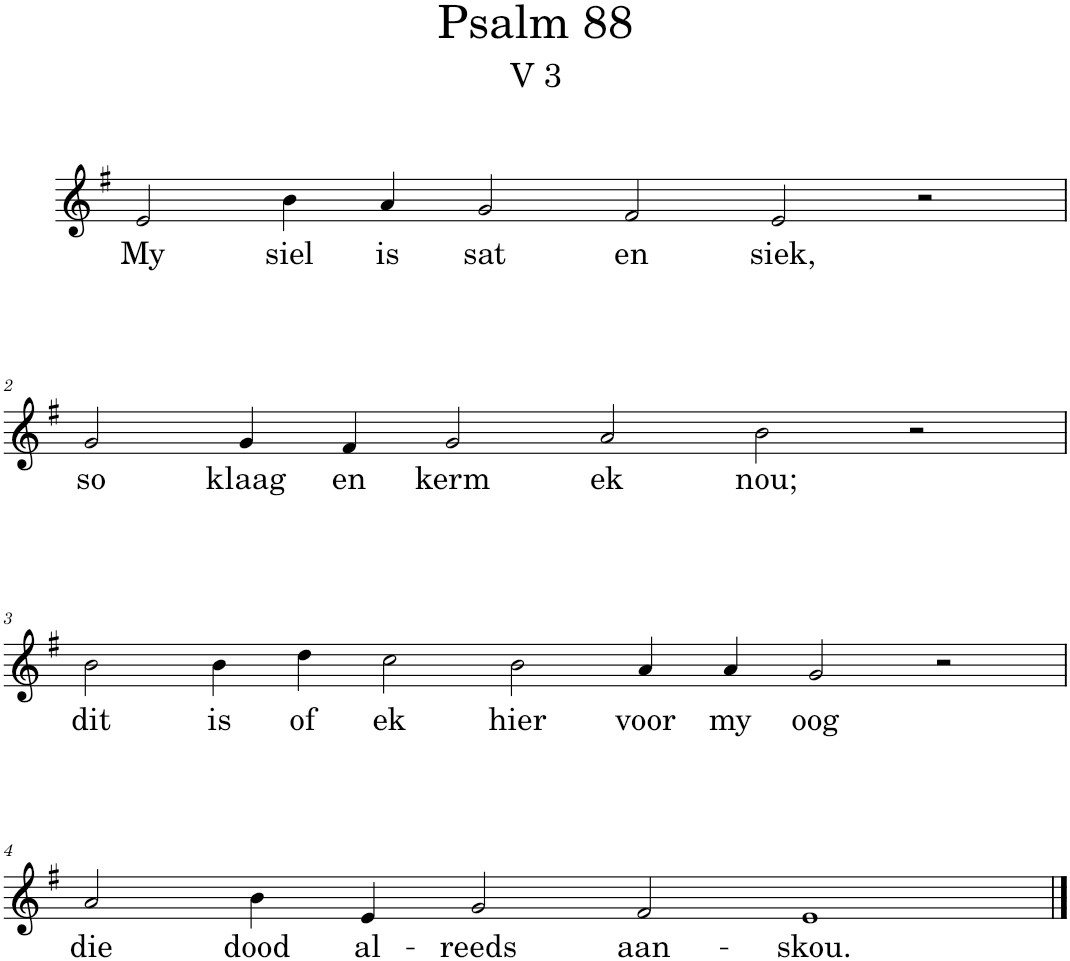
**kern	**text
*part1	*part1
*staff1	*staff1
*I"Pipe Organ	*
*I'Org.	*
*clefG2	*
*k[f#]	*
*M12/4	*
=1	=1
!	!LO:LY:b
2e/	My
!	!LO:LY:b
4b\	siel
!	!LO:LY:b
4a/	is
!	!LO:LY:b
2g/	sat
!	!LO:LY:b
2f#/	en
!	!LO:LY:b
2e/	siek,
2r	.
!!LO:LB:g=z
=2	=2
!	!LO:LY:b
2g/	so
!	!LO:LY:b
4g/	klaag
!	!LO:LY:b
4f#/	en
!	!LO:LY:b
2g/	kerm
!	!LO:LY:b
2a/	ek
!	!LO:LY:b
2b\	nou;
2r	.
!!LO:LB:g=z
=3	=3
*M14/4	*
!	!LO:LY:b
2b\	dit
!	!LO:LY:b
4b\	is
!	!LO:LY:b
4dd\	of
!	!LO:LY:b
2cc\	ek
!	!LO:LY:b
2b\	hier
!	!LO:LY:b
4a/	voor
!	!LO:LY:b
4a/	my
!	!LO:LY:b
2g/	oog
2r	.
!!LO:LB:g=z
=4	=4
*M12/4	*
!	!LO:LY:b
2a/	die
!	!LO:LY:b
4b\	dood
!	!LO:LY:b
4e/	al-
!	!LO:LY:b
2g/	-reeds
!	!LO:LY:b
2f#/	aan-
!	!LO:LY:b
1e	-skou.
==	==
*-	*-
